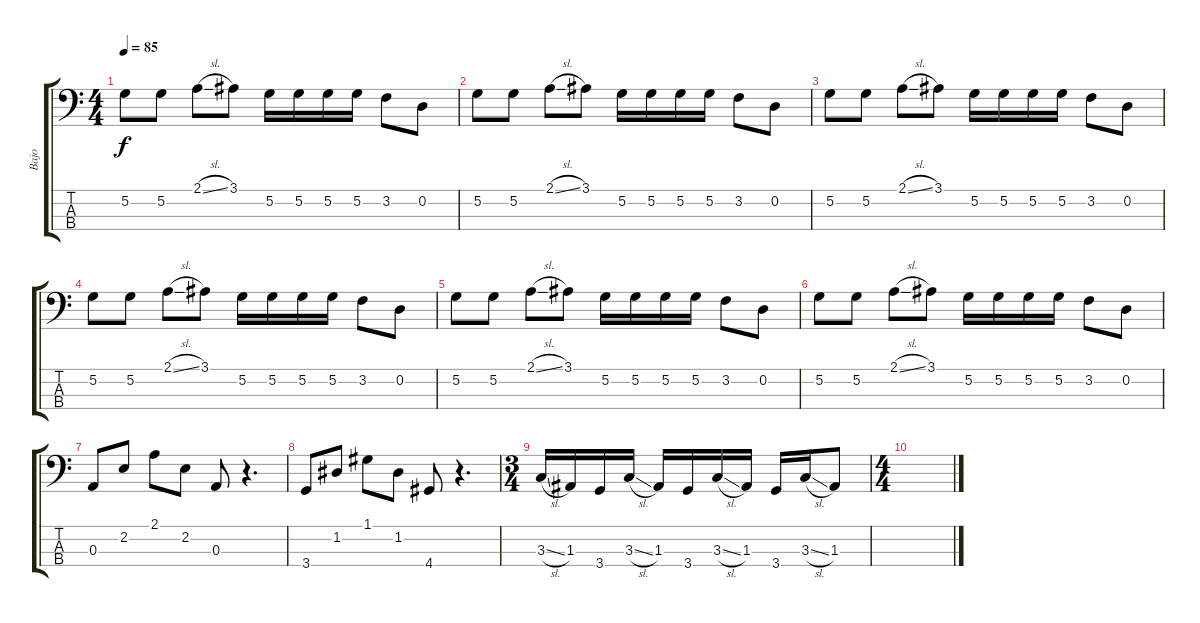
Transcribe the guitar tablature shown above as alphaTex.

\track ("Bajo" "Bajo") {instrument electricbassfinger}
\staff {score tabs}
\tuning (G2 D2 A1 E1) {hide}
\ts (4 4)
\tempo 85
\clef f4
\ks c
5.2.8{dy f} 5.2.8 2.1{sl}.8 3.1.8 5.2.16 5.2.16 5.2.16 5.2.16 3.2.8 0.2.8 |
5.2.8 5.2.8 2.1{sl}.8 3.1.8 5.2.16 5.2.16 5.2.16 5.2.16 3.2.8 0.2.8 |
5.2.8 5.2.8 2.1{sl}.8 3.1.8 5.2.16 5.2.16 5.2.16 5.2.16 3.2.8 0.2.8 |
5.2.8 5.2.8 2.1{sl}.8 3.1.8 5.2.16 5.2.16 5.2.16 5.2.16 3.2.8 0.2.8 |
5.2.8 5.2.8 2.1{sl}.8 3.1.8 5.2.16 5.2.16 5.2.16 5.2.16 3.2.8 0.2.8 |
5.2.8 5.2.8 2.1{sl}.8 3.1.8 5.2.16 5.2.16 5.2.16 5.2.16 3.2.8 0.2.8 |
0.3.8 2.2.8 2.1.8 2.2.8 0.3.8 r.4{d} |
3.4.8 1.2.8 1.1.8 1.2.8 4.4.8 r.4{d} |
\ts (3 4)
3.3{sl}.16 1.3.16 3.4.16 3.3{sl}.16 1.3.16 3.4.16 3.3{sl}.16 1.3.16 3.4.16 3.3{sl}.16 1.3.8 |
\ts (4 4)
